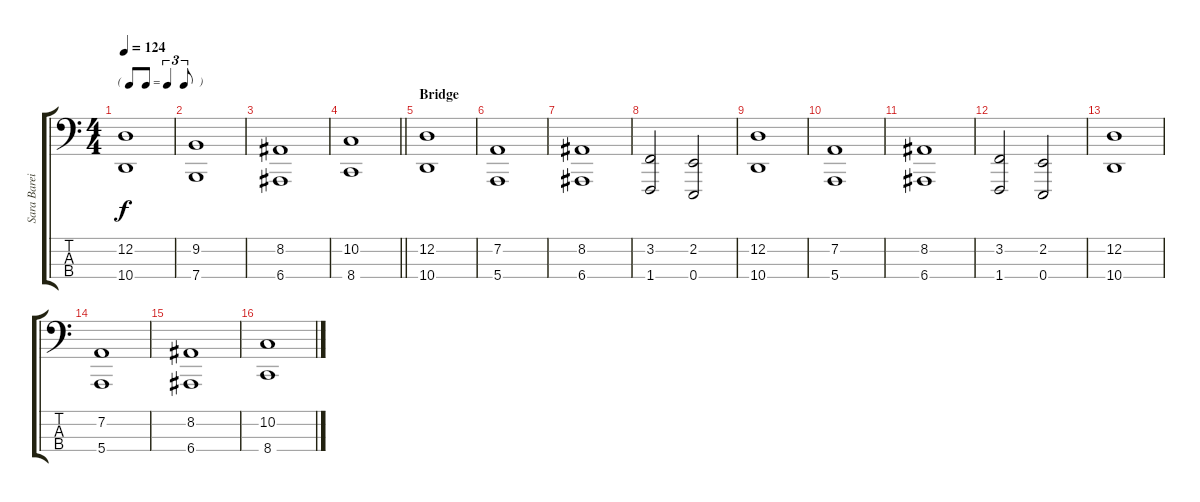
\track ("Sara Bareilles - Piano (LH)" "Sara Barei") {instrument acousticgrandpiano}
\staff {score tabs}
\tuning (G2 D2 A1 E1) {hide}
\ts (4 4)
\tf triplet8th
\tempo 124
\clef f4
\ks c
(12.2 10.4).1{dy f} |
(9.2 7.4).1 |
(8.2 6.4).1 |
\barLineRight lightlight
(10.2 8.4).1 |
\section ("" "Bridge")
(12.2 10.4).1 |
(7.2 5.4).1 |
(8.2 6.4).1 |
(3.2 1.4).2 (2.2 0.4).2 |
(12.2 10.4).1 |
(7.2 5.4).1 |
(8.2 6.4).1 |
(3.2 1.4).2 (2.2 0.4).2 |
(12.2 10.4).1 |
(7.2 5.4).1 |
(8.2 6.4).1 |
(10.2 8.4).1
